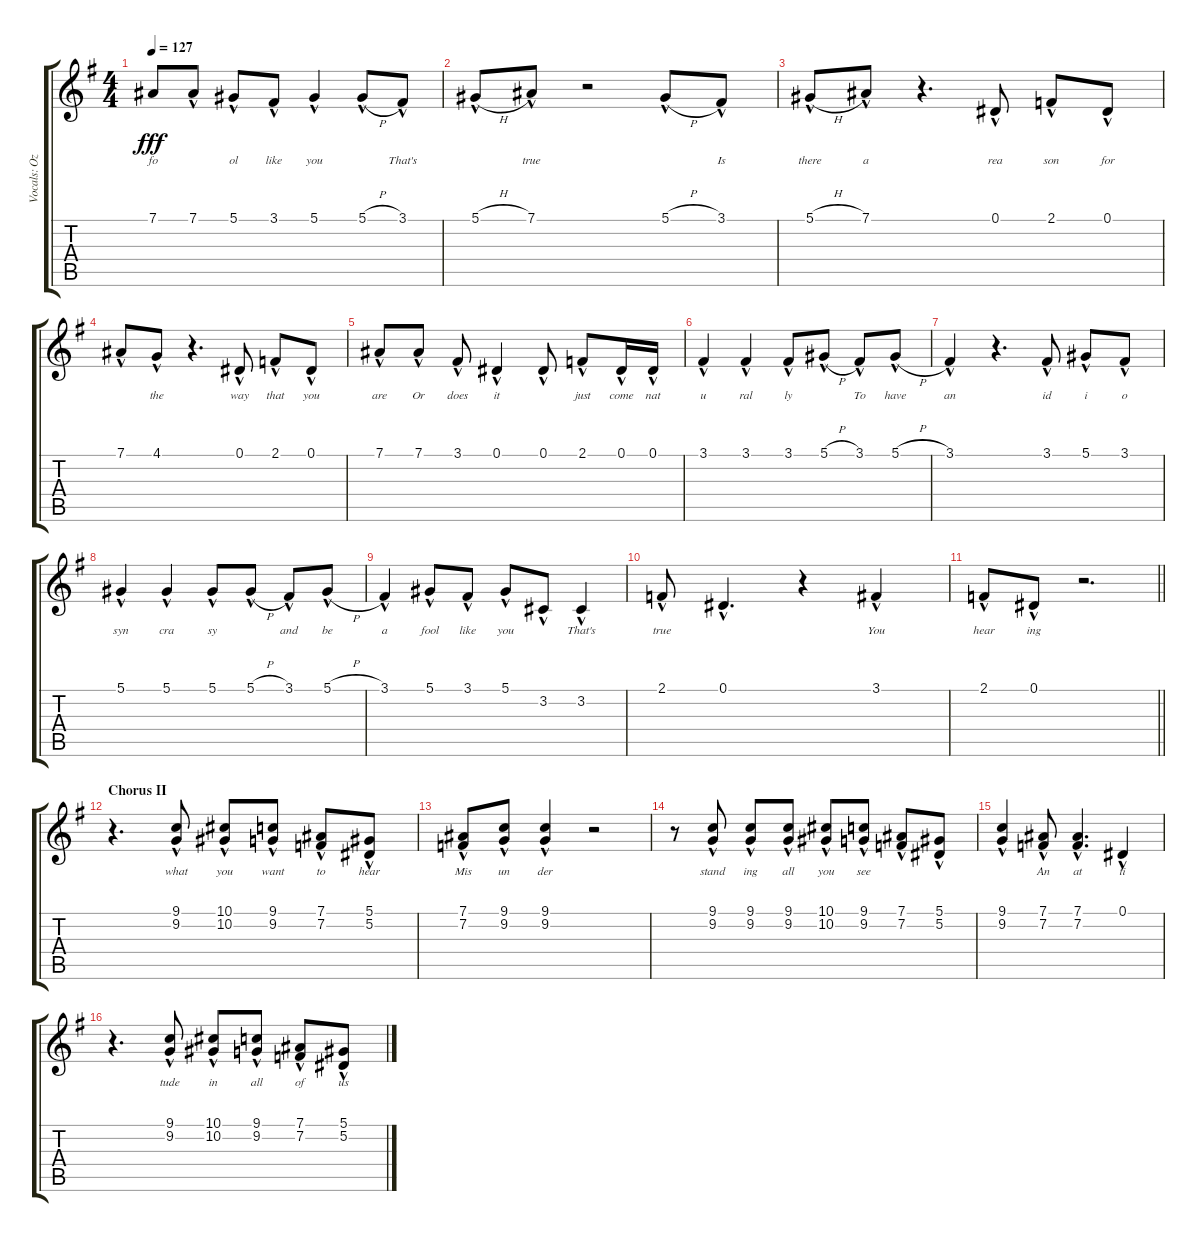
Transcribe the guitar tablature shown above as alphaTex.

\track ("Vocals: Ozzy" "Vocals: Oz") {instrument lead2sawtooth}
\staff {score tabs}
\tuning (Eb4 Bb3 Gb3 Db3 Ab2 Eb2) {hide}
\ts (4 4)
\tempo 127
\clef g2
\ks g
7.1{t}.8{lyrics (0 "fo") lyrics (1 "") lyrics (2 "") lyrics (3 "") lyrics (4 "") dy fff} 7.1{hac}.8{lyrics (0 "") lyrics (1 "") lyrics (2 "") lyrics (3 "") lyrics (4 "")} 5.1{hac}.8{lyrics (0 "ol") lyrics (1 "") lyrics (2 "") lyrics (3 "") lyrics (4 "")} 3.1{hac}.8{lyrics (0 "like") lyrics (1 "") lyrics (2 "") lyrics (3 "") lyrics (4 "")} 5.1{hac}.4{lyrics (0 "you") lyrics (1 "") lyrics (2 "") lyrics (3 "") lyrics (4 "")} 5.1{h hac}.8{lyrics (0 "") lyrics (1 "") lyrics (2 "") lyrics (3 "") lyrics (4 "")} 3.1{hac}.8{lyrics (0 "That's") lyrics (1 "") lyrics (2 "") lyrics (3 "") lyrics (4 "")} |
5.1{h hac}.8{lyrics (0 "") lyrics (1 "") lyrics (2 "") lyrics (3 "") lyrics (4 "")} 7.1{hac}.8{lyrics (0 "true") lyrics (1 "") lyrics (2 "") lyrics (3 "") lyrics (4 "")} r.2 5.1{h hac}.8{lyrics (0 "") lyrics (1 "") lyrics (2 "") lyrics (3 "") lyrics (4 "")} 3.1{hac}.8{lyrics (0 "Is") lyrics (1 "") lyrics (2 "") lyrics (3 "") lyrics (4 "")} |
5.1{h hac}.8{lyrics (0 "there") lyrics (1 "") lyrics (2 "") lyrics (3 "") lyrics (4 "")} 7.1{hac}.8{lyrics (0 "a") lyrics (1 "") lyrics (2 "") lyrics (3 "") lyrics (4 "")} r.4{d} 0.1{hac}.8{lyrics (0 "rea") lyrics (1 "") lyrics (2 "") lyrics (3 "") lyrics (4 "")} 2.1{hac}.8{lyrics (0 "son") lyrics (1 "") lyrics (2 "") lyrics (3 "") lyrics (4 "")} 0.1{hac}.8{lyrics (0 "for") lyrics (1 "") lyrics (2 "") lyrics (3 "") lyrics (4 "")} |
7.1{hac}.8{lyrics (0 "") lyrics (1 "") lyrics (2 "") lyrics (3 "") lyrics (4 "")} 4.1{hac}.8{lyrics (0 "the") lyrics (1 "") lyrics (2 "") lyrics (3 "") lyrics (4 "")} r.4{d} 0.1{hac}.8{lyrics (0 "way") lyrics (1 "") lyrics (2 "") lyrics (3 "") lyrics (4 "")} 2.1{hac}.8{lyrics (0 "that") lyrics (1 "") lyrics (2 "") lyrics (3 "") lyrics (4 "")} 0.1{hac}.8{lyrics (0 "you") lyrics (1 "") lyrics (2 "") lyrics (3 "") lyrics (4 "")} |
7.1{hac}.8{lyrics (0 "are") lyrics (1 "") lyrics (2 "") lyrics (3 "") lyrics (4 "")} 7.1{hac}.8{lyrics (0 "Or") lyrics (1 "") lyrics (2 "") lyrics (3 "") lyrics (4 "")} 3.1{hac}.8{lyrics (0 "does") lyrics (1 "") lyrics (2 "") lyrics (3 "") lyrics (4 "")} 0.1{hac}.4{lyrics (0 "it") lyrics (1 "") lyrics (2 "") lyrics (3 "") lyrics (4 "")} 0.1{hac}.8{lyrics (0 "") lyrics (1 "") lyrics (2 "") lyrics (3 "") lyrics (4 "")} 2.1{hac}.8{lyrics (0 "just") lyrics (1 "") lyrics (2 "") lyrics (3 "") lyrics (4 "")} 0.1{hac}.16{lyrics (0 "come") lyrics (1 "") lyrics (2 "") lyrics (3 "") lyrics (4 "")} 0.1{hac}.16{lyrics (0 "nat") lyrics (1 "") lyrics (2 "") lyrics (3 "") lyrics (4 "")} |
3.1{hac}.4{lyrics (0 "u") lyrics (1 "") lyrics (2 "") lyrics (3 "") lyrics (4 "")} 3.1{hac}.4{lyrics (0 "ral") lyrics (1 "") lyrics (2 "") lyrics (3 "") lyrics (4 "")} 3.1{hac}.8{lyrics (0 "ly") lyrics (1 "") lyrics (2 "") lyrics (3 "") lyrics (4 "")} 5.1{h hac}.8{lyrics (0 "") lyrics (1 "") lyrics (2 "") lyrics (3 "") lyrics (4 "")} 3.1{hac}.8{lyrics (0 "To") lyrics (1 "") lyrics (2 "") lyrics (3 "") lyrics (4 "")} 5.1{h hac}.8{lyrics (0 "have") lyrics (1 "") lyrics (2 "") lyrics (3 "") lyrics (4 "")} |
3.1{hac}.4{lyrics (0 "an") lyrics (1 "") lyrics (2 "") lyrics (3 "") lyrics (4 "")} r.4{d} 3.1{hac}.8{lyrics (0 "id") lyrics (1 "") lyrics (2 "") lyrics (3 "") lyrics (4 "")} 5.1{hac}.8{lyrics (0 "i") lyrics (1 "") lyrics (2 "") lyrics (3 "") lyrics (4 "")} 3.1{hac}.8{lyrics (0 "o") lyrics (1 "") lyrics (2 "") lyrics (3 "") lyrics (4 "")} |
5.1{hac}.4{lyrics (0 "syn") lyrics (1 "") lyrics (2 "") lyrics (3 "") lyrics (4 "")} 5.1{hac}.4{lyrics (0 "cra") lyrics (1 "") lyrics (2 "") lyrics (3 "") lyrics (4 "")} 5.1{hac}.8{lyrics (0 "sy") lyrics (1 "") lyrics (2 "") lyrics (3 "") lyrics (4 "")} 5.1{h hac}.8{lyrics (0 "") lyrics (1 "") lyrics (2 "") lyrics (3 "") lyrics (4 "")} 3.1{hac}.8{lyrics (0 "and") lyrics (1 "") lyrics (2 "") lyrics (3 "") lyrics (4 "")} 5.1{h hac}.8{lyrics (0 "be") lyrics (1 "") lyrics (2 "") lyrics (3 "") lyrics (4 "")} |
3.1{hac}.4{lyrics (0 "a") lyrics (1 "") lyrics (2 "") lyrics (3 "") lyrics (4 "")} 5.1{hac}.8{lyrics (0 "fool") lyrics (1 "") lyrics (2 "") lyrics (3 "") lyrics (4 "")} 3.1{hac}.8{lyrics (0 "like") lyrics (1 "") lyrics (2 "") lyrics (3 "") lyrics (4 "")} 5.1{hac}.8{lyrics (0 "you") lyrics (1 "") lyrics (2 "") lyrics (3 "") lyrics (4 "")} 3.2{hac}.8{lyrics (0 "") lyrics (1 "") lyrics (2 "") lyrics (3 "") lyrics (4 "")} 3.2{hac}.4{lyrics (0 "That's") lyrics (1 "") lyrics (2 "") lyrics (3 "") lyrics (4 "")} |
2.1{hac}.8{lyrics (0 "true") lyrics (1 "") lyrics (2 "") lyrics (3 "") lyrics (4 "")} 0.1{hac}.4{d lyrics (0 "") lyrics (1 "") lyrics (2 "") lyrics (3 "") lyrics (4 "")} r.4 3.1{hac}.4{lyrics (0 "You") lyrics (1 "") lyrics (2 "") lyrics (3 "") lyrics (4 "")} |
\barLineRight lightlight
2.1{hac}.8{lyrics (0 "hear") lyrics (1 "") lyrics (2 "") lyrics (3 "") lyrics (4 "")} 0.1{hac}.8{lyrics (0 "ing") lyrics (1 "") lyrics (2 "") lyrics (3 "") lyrics (4 "")} r.2{d} |
\section ("" "Chorus II")
r.4{d} (9.1{hac} 9.2{hac}).8{lyrics (0 "what") lyrics (1 "") lyrics (2 "") lyrics (3 "") lyrics (4 "")} (10.1{hac} 10.2{hac}).8{lyrics (0 "you") lyrics (1 "") lyrics (2 "") lyrics (3 "") lyrics (4 "")} (9.1{hac} 9.2{hac}).8{lyrics (0 "want") lyrics (1 "") lyrics (2 "") lyrics (3 "") lyrics (4 "")} (7.1{hac} 7.2{hac}).8{lyrics (0 "to") lyrics (1 "") lyrics (2 "") lyrics (3 "") lyrics (4 "")} (5.1{hac} 5.2{hac}).8{lyrics (0 "hear") lyrics (1 "") lyrics (2 "") lyrics (3 "") lyrics (4 "")} |
(7.1{hac} 7.2{hac}).8{lyrics (0 "Mis") lyrics (1 "") lyrics (2 "") lyrics (3 "") lyrics (4 "")} (9.1{hac} 9.2{hac}).8{lyrics (0 "un") lyrics (1 "") lyrics (2 "") lyrics (3 "") lyrics (4 "")} (9.1{hac} 9.2{hac}).4{lyrics (0 "der") lyrics (1 "") lyrics (2 "") lyrics (3 "") lyrics (4 "")} r.2 |
r.8 (9.1{hac} 9.2{hac}).8{lyrics (0 "stand") lyrics (1 "") lyrics (2 "") lyrics (3 "") lyrics (4 "")} (9.1{hac} 9.2{hac}).8{lyrics (0 "ing") lyrics (1 "") lyrics (2 "") lyrics (3 "") lyrics (4 "")} (9.1{hac} 9.2{hac}).8{lyrics (0 "all") lyrics (1 "") lyrics (2 "") lyrics (3 "") lyrics (4 "")} (10.1{hac} 10.2{hac}).8{lyrics (0 "you") lyrics (1 "") lyrics (2 "") lyrics (3 "") lyrics (4 "")} (9.1{hac} 9.2{hac}).8{lyrics (0 "see") lyrics (1 "") lyrics (2 "") lyrics (3 "") lyrics (4 "")} (7.1{hac} 7.2{hac}).8{lyrics (0 "") lyrics (1 "") lyrics (2 "") lyrics (3 "") lyrics (4 "")} (5.1{hac} 5.2{hac}).8{lyrics (0 "") lyrics (1 "") lyrics (2 "") lyrics (3 "") lyrics (4 "")} |
(9.1{hac} 9.2{hac}).4{lyrics (0 "") lyrics (1 "") lyrics (2 "") lyrics (3 "") lyrics (4 "")} (7.1{hac} 7.2{hac}).8{lyrics (0 "An") lyrics (1 "") lyrics (2 "") lyrics (3 "") lyrics (4 "")} (7.1{hac} 7.2{hac}).4{d lyrics (0 "at") lyrics (1 "") lyrics (2 "") lyrics (3 "") lyrics (4 "")} 0.1{hac}.4{lyrics (0 "ti") lyrics (1 "") lyrics (2 "") lyrics (3 "") lyrics (4 "")} |
r.4{d} (9.1{hac} 9.2{hac}).8{lyrics (0 "tude") lyrics (1 "") lyrics (2 "") lyrics (3 "") lyrics (4 "")} (10.1{hac} 10.2{hac}).8{lyrics (0 "in") lyrics (1 "") lyrics (2 "") lyrics (3 "") lyrics (4 "")} (9.1{hac} 9.2{hac}).8{lyrics (0 "all") lyrics (1 "") lyrics (2 "") lyrics (3 "") lyrics (4 "")} (7.1{hac} 7.2{hac}).8{lyrics (0 "of") lyrics (1 "") lyrics (2 "") lyrics (3 "") lyrics (4 "")} (5.1{hac} 5.2{hac}).8{lyrics (0 "us") lyrics (1 "") lyrics (2 "") lyrics (3 "") lyrics (4 "")}
